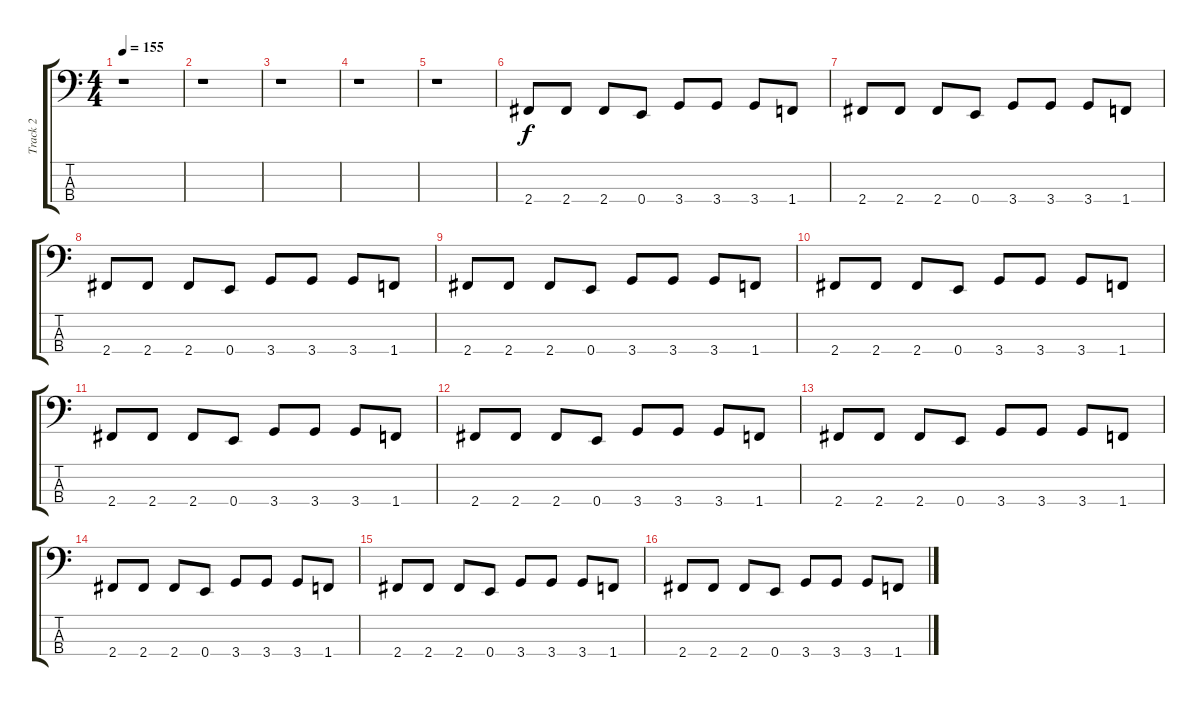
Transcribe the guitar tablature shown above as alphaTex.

\track ("Track 2" "Track 2") {instrument electricbassfinger}
\staff {score tabs}
\tuning (G2 D2 A1 E1) {hide}
\ts (4 4)
\tempo 155
\clef f4
\ks c
r.1{dy f} |
r.1 |
r.1 |
r.1 |
r.1 |
2.4.8 2.4.8 2.4.8 0.4.8 3.4.8 3.4.8 3.4.8 1.4.8 |
2.4.8 2.4.8 2.4.8 0.4.8 3.4.8 3.4.8 3.4.8 1.4.8 |
2.4.8 2.4.8 2.4.8 0.4.8 3.4.8 3.4.8 3.4.8 1.4.8 |
2.4.8 2.4.8 2.4.8 0.4.8 3.4.8 3.4.8 3.4.8 1.4.8 |
2.4.8 2.4.8 2.4.8 0.4.8 3.4.8 3.4.8 3.4.8 1.4.8 |
2.4.8 2.4.8 2.4.8 0.4.8 3.4.8 3.4.8 3.4.8 1.4.8 |
2.4.8 2.4.8 2.4.8 0.4.8 3.4.8 3.4.8 3.4.8 1.4.8 |
2.4.8 2.4.8 2.4.8 0.4.8 3.4.8 3.4.8 3.4.8 1.4.8 |
2.4.8 2.4.8 2.4.8 0.4.8 3.4.8 3.4.8 3.4.8 1.4.8 |
2.4.8 2.4.8 2.4.8 0.4.8 3.4.8 3.4.8 3.4.8 1.4.8 |
2.4.8 2.4.8 2.4.8 0.4.8 3.4.8 3.4.8 3.4.8 1.4.8
